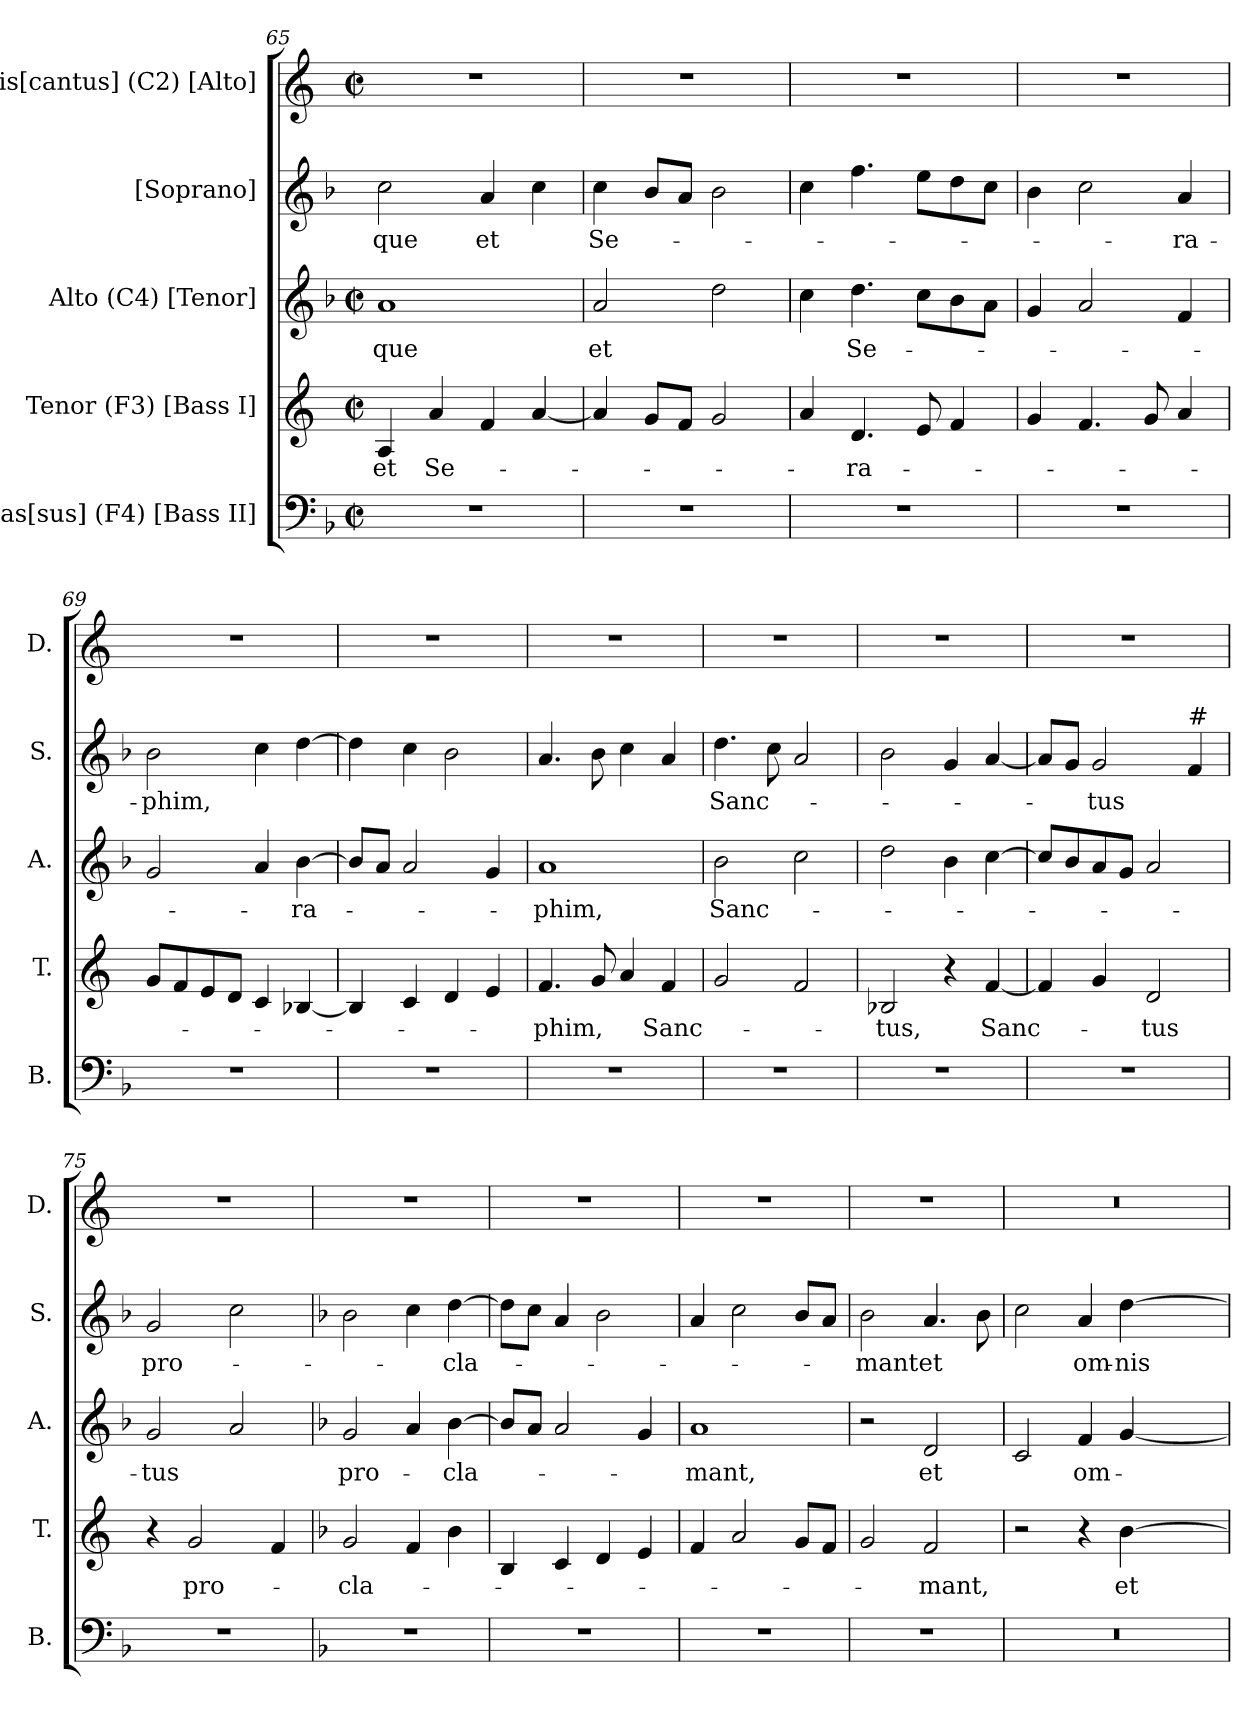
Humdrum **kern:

**kern	**kern	**text	**kern	**text	**kern	**text	**kern
*part5	*part4	*part4	*part3	*part3	*part2	*part2	*part1
*staff5	*staff4	*staff4	*staff3	*staff3	*staff2	*staff2	*staff1
*I"Bas[sus] (F4) [Bass II]	*I"Tenor (F3) [Bass I]	*	*I"Alto (C4) [Tenor]	*	*I"[Soprano]	*	*I"Dis[cantus] (C2) [Alto]
*I'B.	*I'T.	*	*I'A.	*	*I'S.	*	*I'D.
!!LO:PB:g=z
*clefF4	*clefG2	*	*clefG2	*	*clefG2	*	*clefG2
*	*ITrd-3c-5	*	*ITrd-3c-5	*	*ITrd-3c-5	*	*ITrd-3c-5
*k[b-]	*k[b-]	*	*k[b-e-]	*	*k[b-e-]	*	*k[b-]
*F:	*F:	*	*B-:	*	*B-:	*	*F:
*M2/2	*M2/2	*	*M2/2	*	*	*	*M2/2
*met(c|)	*met(c|)	*	*met(c|)	*	*	*	*met(c|)
=65	=65	=65	=65	=65	=65	=65	=65
!	!	!LO:LY:b	!	!LO:LY:b	!	!LO:LY:b	!
1r	4d/	et	1dd	-que	2ff\	-que	1r
!	!	!LO:LY:b	!	!	!	!	!
.	4dd/	Se-	.	.	.	.	.
!	!	!	!	!	!	!LO:LY:b	!
.	4b-/	.	.	.	4dd/	et	.
.	[<4dd/	.	.	.	4ff\	.	.
=66	=66	=66	=66	=66	=66	=66	=66
!	!	!	!	!LO:LY:b	!	!LO:LY:b	!
1r	4dd/]	.	2dd/	et	4ff\	Se-	1r
.	8cc/L	.	.	.	8ee-/L	.	.
.	8b-/J	.	.	.	8dd/J	.	.
.	2cc/	.	2gg\	.	2ee-\	.	.
=67	=67	=67	=67	=67	=67	=67	=67
1r	4dd/	.	4ff\	.	4ff\	.	1r
!	!	!LO:LY:b	!	!LO:LY:b	!	!	!
.	4.g/	-ra-	4.gg\	Se-	4.bb-\	.	.
.	8a/	.	8ff\L	.	8aa\L	.	.
.	4b-/	.	8ee-\	.	8gg\	.	.
.	.	.	8dd\J	.	8ff\J	.	.
=68	=68	=68	=68	=68	=68	=68	=68
1r	4cc/	.	4cc/	.	4ee-\	.	1r
.	4.b-/	.	2dd/	.	2ff\	.	.
.	8cc/	.	.	.	.	.	.
!	!	!	!	!	!	!LO:LY:b	!
.	4dd/	.	4b-/	.	4dd/	-ra-	.
=69	=69	=69	=69	=69	=69	=69	=69
!	!	!	!	!	!	!LO:LY:b	!
1r	8cc/L	.	2cc/	.	2ee-\	-phim,	1r
.	8b-/	.	.	.	.	.	.
.	8a/	.	.	.	.	.	.
.	8g/J	.	.	.	.	.	.
.	4f/	.	4dd/	.	4ff\	.	.
!	!	!	!	!LO:LY:b	!	!	!
.	[<4e-X/	.	[>4ee-\	-ra-	[>4gg\	.	.
=70	=70	=70	=70	=70	=70	=70	=70
1r	4e-/]	.	8ee-/L]	.	4gg\]	.	1r
.	.	.	8dd/J	.	.	.	.
.	4f/	.	2dd/	.	4ff\	.	.
.	4g/	.	.	.	2ee-\	.	.
.	4a/	.	4cc/	.	.	.	.
=71	=71	=71	=71	=71	=71	=71	=71
!	!	!LO:LY:b	!	!LO:LY:b	!	!	!
1r	4.b-/	-phim,	1dd	-phim,	4.dd/	.	1r
.	8cc/	.	.	.	8ee-\	.	.
.	4dd/	.	.	.	4ff\	.	.
!	!	!LO:LY:b	!	!	!	!	!
.	4b-/	Sanc-	.	.	4dd/	.	.
=72	=72	=72	=72	=72	=72	=72	=72
!	!	!	!	!LO:LY:b	!	!LO:LY:b	!
1r	2cc/	.	2ee-\	Sanc-	4.gg\	Sanc-	1r
.	.	.	.	.	8ff\	.	.
.	2b-/	.	2ff\	.	2dd/	.	.
!!LO:LB:g=z
=73	=73	=73	=73	=73	=73	=73	=73
!	!	!LO:LY:b	!	!	!	!	!
1r	2e-X/	-tus,	2gg\	.	2ee-\	.	1r
.	4r	.	4ee-\	.	4cc/	.	.
!	!	!LO:LY:b	!	!	!	!	!
.	[<4b-/	Sanc-	[>4ff\	.	[<4dd/	.	.
=74	=74	=74	=74	=74	=74	=74	=74
1r	4b-/]	.	8ff/L]	.	8dd/L]	.	1r
.	.	.	8ee-/	.	8cc/J	.	.
!	!	!	!	!	!	!LO:LY:b	!
.	4cc/	.	8dd/	.	2cc/	-tus	.
.	.	.	8cc/J	.	.	.	.
!	!	!LO:LY:b	!	!	!	!	!
.	2g/	-tus	2dd/	.	.	.	.
!	!	!	!	!	!LO:TX:a:t=#	!	!
.	.	.	.	.	4b-/	.	.
=75	=75	=75	=75	=75	=75	=75	=75
!	!	!	!	!LO:LY:b	!	!LO:LY:b	!
1r	4r	.	2cc/	-tus	2cc/	pro-	1r
!	!	!LO:LY:b	!	!	!	!	!
.	2cc/	pro-	.	.	.	.	.
.	.	.	2dd/	.	2ff\	.	.
.	4b-/	.	.	.	.	.	.
=76	=76	=76	=76	=76	=76	=76	=76
*	*k[b-e-]	*	*	*	*	*	*
*	*B-:	*	*	*	*	*	*
!	!	!LO:LY:b	!	!LO:LY:b	!	!	!
1r	2cc/	-cla-	2cc/	pro-	2ee-\	.	1r
.	4b-/	.	4dd/	.	4ff\	.	.
!	!	!	!	!LO:LY:b	!	!LO:LY:b	!
.	4ee-\	.	[>4ee-\	-cla-	[>4gg\	-cla-	.
=77	=77	=77	=77	=77	=77	=77	=77
1r	4e-/	.	8ee-/L]	.	8gg\L]	.	1r
.	.	.	8dd/J	.	8ff\J	.	.
.	4f/	.	2dd/	.	4dd/	.	.
.	4g/	.	.	.	2ee-\	.	.
.	4a/	.	4cc/	.	.	.	.
=78	=78	=78	=78	=78	=78	=78	=78
!	!	!	!	!LO:LY:b	!	!	!
1r	4b-/	.	1dd	-mant,	4dd/	.	1r
.	2dd/	.	.	.	2ff\	.	.
.	8cc/L	.	.	.	8ee-/L	.	.
.	8b-/J	.	.	.	8dd/J	.	.
=79	=79	=79	=79	=79	=79	=79	=79
!	!	!	!	!	!	!LO:LY:b	!
1r	2cc/	.	2r	.	2ee-\	-mant	1r
!	!	!LO:LY:b	!	!LO:LY:b	!	!LO:LY:b	!
.	2b-/	-mant,	2g/	et	4.dd/	et	.
.	.	.	.	.	8ee-\	.	.
=80	=80	=80	=80	=80	=80	=80	=80
1r	2r	.	2f/	.	2ff\	.	1r
!	!	!	!	!LO:LY:b	!	!LO:LY:b	!
.	4r	.	4b-/	om-	4dd/	om-	.
!	!	!LO:LY:b	!	!	!	!LO:LY:b	!
.	[<4ee-\	et	[<4cc/	.	[<4gg\	-nis	.
=	=	=	=	=	=	=	=
*-	*-	*-	*-	*-	*-	*-	*-
